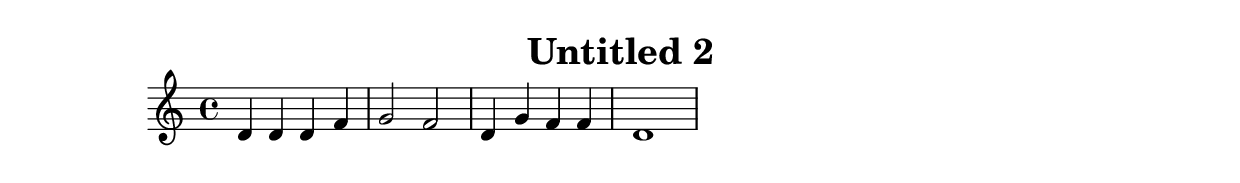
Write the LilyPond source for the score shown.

\header {
  title = "Untitled 2"
}

\score {
  \relative f' {
    d d d f |
    g2 f |
    d4 g f f |
    d1 |
  }

  \layout {}
  \midi {}
}